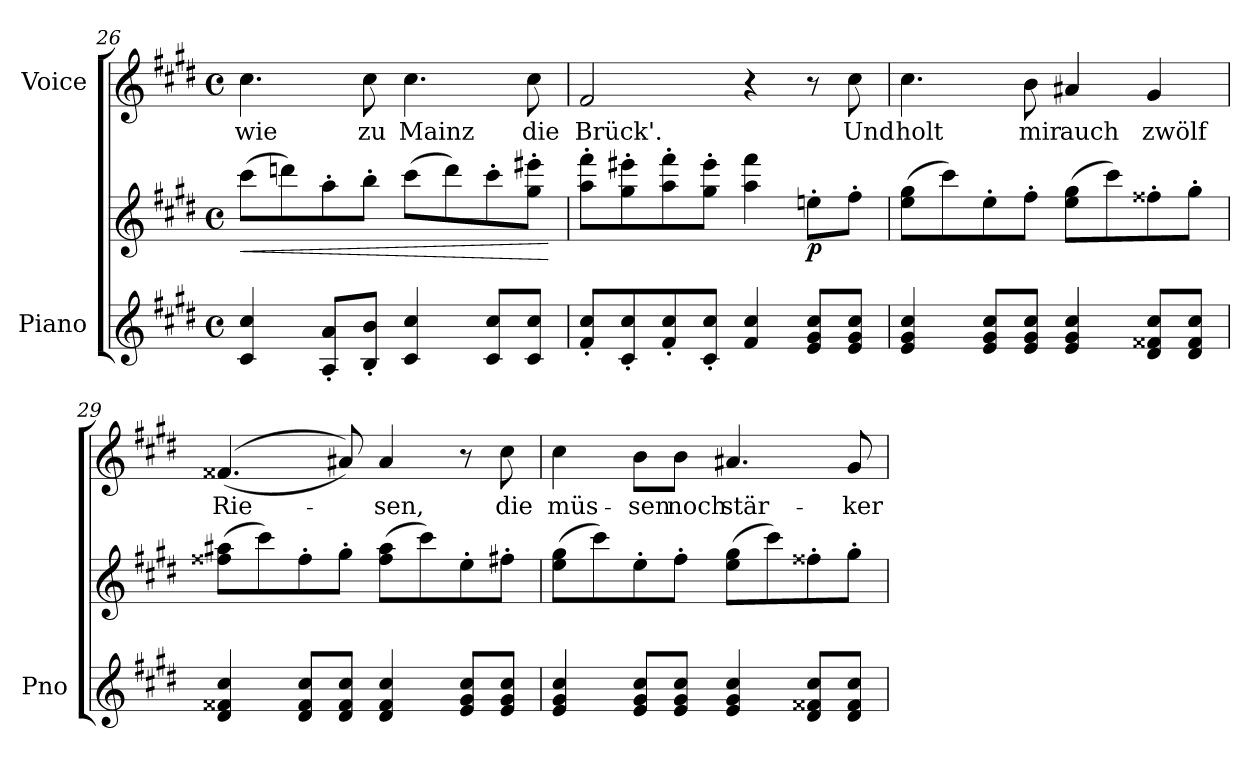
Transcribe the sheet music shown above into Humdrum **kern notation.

**kern	**kern	**dynam	**kern	**text
*part2	*part2	*part2	*part1	*part1
*staff3	*staff2	*staff2/3	*staff1	*staff1
*I"Piano	*	*	*I"Voice	*
*I'Pno	*	*	*	*
!!LO:LB:g=z
*clefG2	*clefG2	*	*clefG2	*
*k[f#c#g#d#]	*k[f#c#g#d#]	*	*k[f#c#g#d#]	*
*M4/4	*M4/4	*	*M4/4	*
*met(c)	*met(c)	*	*met(c)	*
=26	=26	=26	=26	=26
!	!	!LO:HP:b	!	!LO:LY:b
4c#/ 4cc#/	(>8ccc#\L	<	4.cc#\	wie
.	8dddn\)	.	.	.
8A/' 8a/'L	8aa'\	.	.	.
!	!	!	!	!LO:LY:b
8B/' 8b/'J	8bb'\J	.	8cc#\	zu
!	!	!	!	!LO:LY:b
4c#/ 4cc#/	(>8ccc#\L	.	4.cc#\	Mainz
.	8ddd\)	.	.	.
8c#/ 8cc#/L	8ccc#'\	.	.	.
!	!	!	!	!LO:LY:b
8c#/ 8cc#/J	8gg#\' 8eee#X\'J	.	8cc#\	die
.	.	[	.	.
=27	=27	=27	=27	=27
!	!	!	!	!LO:LY:b
8f#/' 8cc#/'L	8aa\' 8fff#\'L	.	2f#/	Brück'.
8c#/' 8cc#/'	8gg#\' 8eee#X\'	.	.	.
8f#/' 8cc#/'	8aa\' 8fff#\'	.	.	.
8c#/' 8cc#/'J	8gg#\' 8eee#\'J	.	.	.
4f#/ 4cc#/	4aa\ 4fff#\	.	4r	.
!	!	!LO:DY:b	!	!
8e/ 8g#/ 8cc#/L	8een'\L	p	8r	.
!	!	!	!	!LO:LY:b
8e/ 8g#/ 8cc#/J	8ff#'\J	.	8cc#\	Und
=28	=28	=28	=28	=28
!	!	!	!	!LO:LY:b
4e/ 4g#/ 4cc#/	(>8ee\ 8gg#\L	.	4.cc#\	holt
.	8ccc#\)	.	.	.
8e/ 8g#/ 8cc#/L	8ee'\	.	.	.
!	!	!	!	!LO:LY:b
8e/ 8g#/ 8cc#/J	8ff#'\J	.	8b\	mir
!	!	!	!	!LO:LY:b
4e/ 4g#/ 4cc#/	(>8ee\ 8gg#\L	.	4a#X/	auch
.	8ccc#\)	.	.	.
!	!	!	!	!LO:LY:b
8d#/ 8f##X/ 8cc#/L	8ff##X'\	.	4g#/	zwölf
8d#/ 8f##/ 8cc#/J	8gg#'\J	.	.	.
=29	=29	=29	=29	=29
!	!	!	!	!LO:LY:b
4d#/ 4f##X/ 4cc#/	(>8ff##X\ 8aa#X\L	.	(<(<4.f##X/	Rie-
.	8ccc#\)	.	.	.
8d#/ 8f##/ 8cc#/L	8ff##'\	.	.	.
8d#/ 8f##/ 8cc#/J	8gg#'\J	.	8a#X/))	.
!	!	!	!	!LO:LY:b
4d#/ 4f##/ 4cc#/	(>8ff##\ 8aa#\L	.	4a#/	-sen,
.	8ccc#\)	.	.	.
8e/ 8g#/ 8cc#/L	8ee'\	.	8r	.
!	!	!	!	!LO:LY:b
8e/ 8g#/ 8cc#/J	8ff#X'\J	.	8cc#\	die
!!LO:LB:g=z
=30	=30	=30	=30	=30
!	!	!	!	!LO:LY:b
4e/ 4g#/ 4cc#/	(>8ee\ 8gg#\L	.	4cc#\	müs-
.	8ccc#\)	.	.	.
!	!	!	!	!LO:LY:b
8e/ 8g#/ 8cc#/L	8ee'\	.	8b\L	-sen
!	!	!	!	!LO:LY:b
8e/ 8g#/ 8cc#/J	8ff#'\J	.	8b\J	noch
!	!	!	!	!LO:LY:b
4e/ 4g#/ 4cc#/	(>8ee\ 8gg#\L	.	4.a#X/	stär-
.	8ccc#\)	.	.	.
8d#/ 8f##X/ 8cc#/L	8ff##X'\	.	.	.
!	!	!	!	!LO:LY:b
8d#/ 8f##/ 8cc#/J	8gg#'\J	.	8g#/	-ker
=	=	=	=	=
*-	*-	*-	*-	*-
